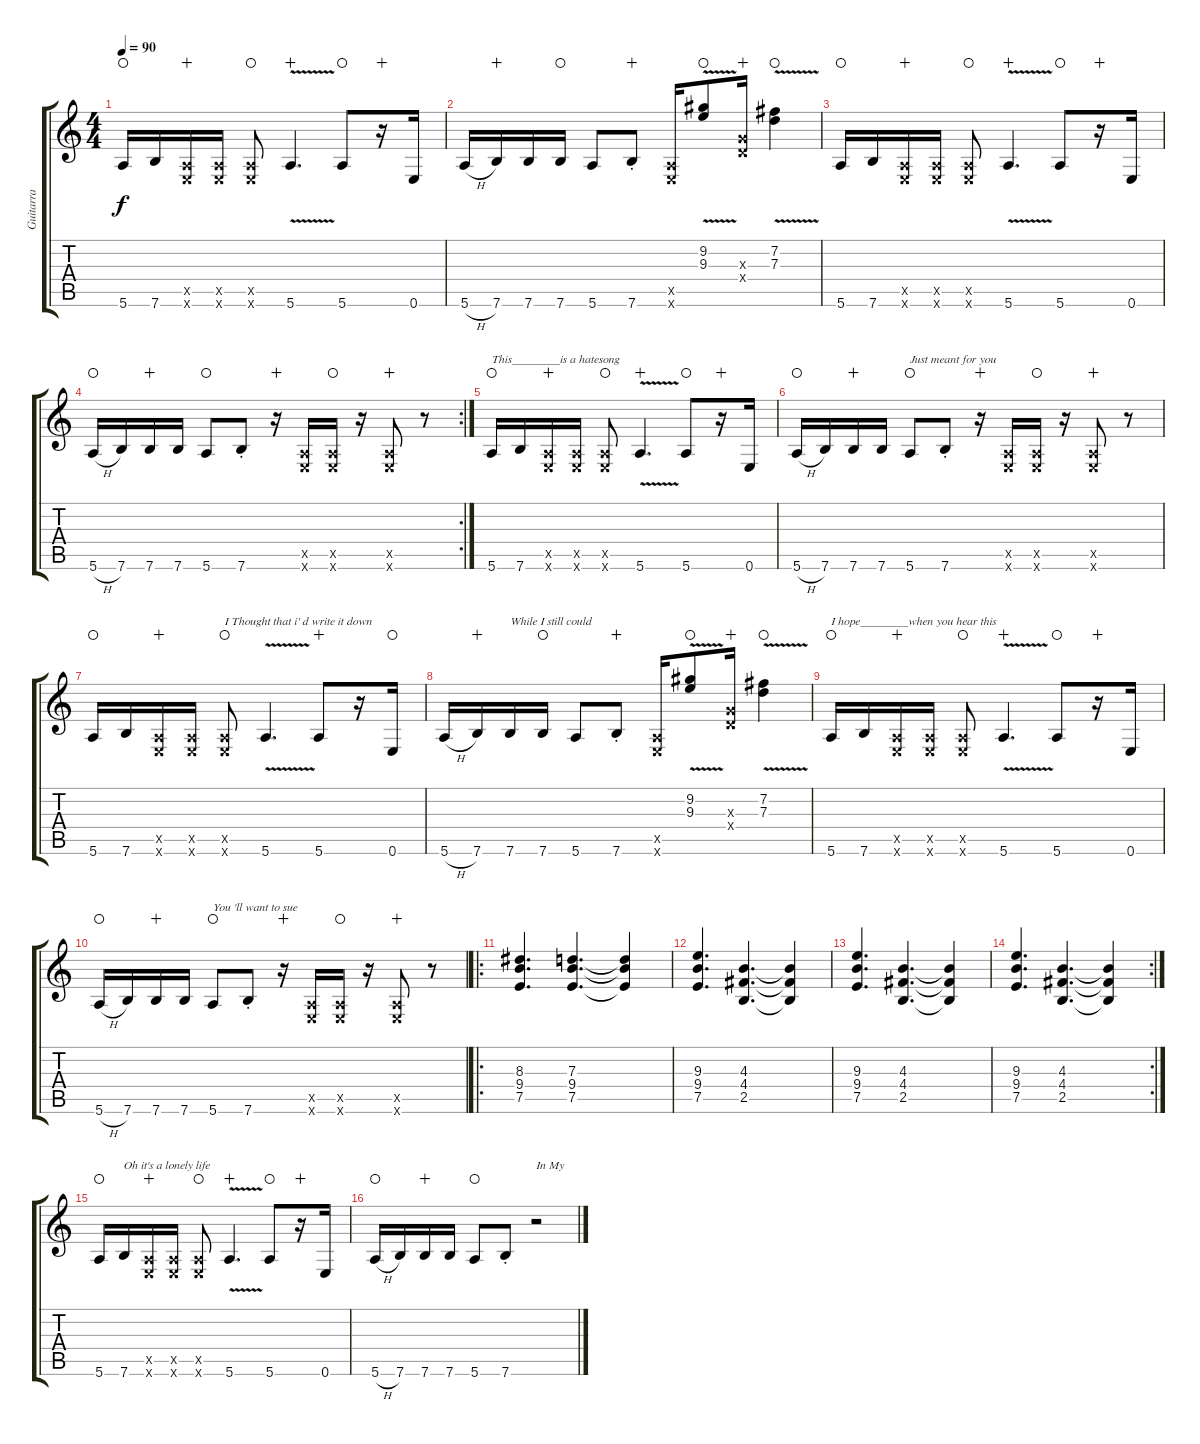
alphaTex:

\track ("Guitarra" "Guitarra") {instrument distortionguitar}
\staff {score tabs}
\tuning (E4 B3 G3 D3 A2 E2) {hide}
\ts (4 4)
\tempo 90
\clef g2
\ks c
5.6.16{dy f waho} 7.6.16 (0.5{x} 0.6{x}).16{wahc} (0.5{x} 0.6{x}).16 (0.5{x} 0.6{x}).8{waho} 5.6{v}.4{d wahc} 5.6.8{waho} r.16{wahc} 0.6.16 |
5.6{h}.16 7.6.16{wahc} 7.6.16 7.6.16{waho} 5.6.8 7.6{st}.8{wahc} (0.5{x} 0.6{x}).16 (9.2{v} 9.3{v}).8{waho} (0.3{x} 0.4{x}).16{wahc} (7.2{v} 7.3{v}).4{waho} |
5.6.16{waho} 7.6.16 (0.5{x} 0.6{x}).16{wahc} (0.5{x} 0.6{x}).16 (0.5{x} 0.6{x}).8{waho} 5.6{v}.4{d wahc} 5.6.8{waho} r.16{wahc} 0.6.16 |
\rc 2
5.6{h}.16{waho} 7.6.16 7.6.16{wahc} 7.6.16 5.6.8{waho} 7.6{st}.8 r.16{wahc} (0.5{x} 0.6{x}).16 (0.5{x} 0.6{x}).16{waho} r.16 (0.5{x} 0.6{x}).8{wahc} r.8 |
5.6.16{txt "This________is a hatesong" waho} 7.6.16 (0.5{x} 0.6{x}).16{wahc} (0.5{x} 0.6{x}).16 (0.5{x} 0.6{x}).8{waho} 5.6{v}.4{d wahc} 5.6.8{waho} r.16{wahc} 0.6.16 |
5.6{h}.16{waho} 7.6.16 7.6.16{wahc} 7.6.16 5.6.8{txt "Just meant for you" waho} 7.6{st}.8 r.16{wahc} (0.5{x} 0.6{x}).16 (0.5{x} 0.6{x}).16{waho} r.16 (0.5{x} 0.6{x}).8{wahc} r.8 |
5.6.16{waho} 7.6.16 (0.5{x} 0.6{x}).16{wahc} (0.5{x} 0.6{x}).16 (0.5{x} 0.6{x}).8{txt "I Thought that i' d write it down" waho} 5.6{v}.4{d} 5.6.8{wahc} r.16 0.6.16{waho} |
5.6{h}.16 7.6.16{wahc} 7.6.16{txt "While I still could"} 7.6.16{waho} 5.6.8 7.6{st}.8{wahc} (0.5{x} 0.6{x}).16 (9.2{v} 9.3{v}).8{waho} (0.3{x} 0.4{x}).16{wahc} (7.2{v} 7.3{v}).4{waho} |
5.6.16{txt "I hope________when you hear this " waho} 7.6.16 (0.5{x} 0.6{x}).16{wahc} (0.5{x} 0.6{x}).16 (0.5{x} 0.6{x}).8{waho} 5.6{v}.4{d wahc} 5.6.8{waho} r.16{wahc} 0.6.16 |
5.6{h}.16{waho} 7.6.16 7.6.16{wahc} 7.6.16 5.6.8{txt "You 'll want to sue" waho} 7.6{st}.8 r.16{wahc} (0.5{x} 0.6{x}).16 (0.5{x} 0.6{x}).16{waho} r.16 (0.5{x} 0.6{x}).8{wahc} r.8 |
\ro
(8.3 9.4 7.5).4{d} (7.3 9.4 7.5).4{d} (7.3{t} 9.4{t} 7.5{t}).4 |
(9.3 9.4 7.5).4{d} (4.3 4.4 2.5).4{d} (4.3{t} 4.4{t} 2.5{t}).4 |
(9.3 9.4 7.5).4{d} (4.3 4.4 2.5).4{d} (4.3{t} 4.4{t} 2.5{t}).4 |
\rc 2
(9.3 9.4 7.5).4{d} (4.3 4.4 2.5).4{d} (4.3{t} 4.4{t} 2.5{t}).4 |
5.6.16{waho} 7.6.16{txt "Oh it's a lonely life "} (0.5{x} 0.6{x}).16{wahc} (0.5{x} 0.6{x}).16 (0.5{x} 0.6{x}).8{waho} 5.6{v}.4{d wahc} 5.6.8{waho} r.16{wahc} 0.6.16 |
5.6{h}.16{waho} 7.6.16 7.6.16{wahc} 7.6.16 5.6.8{waho} 7.6{st}.8 r.2{txt "In My"}
